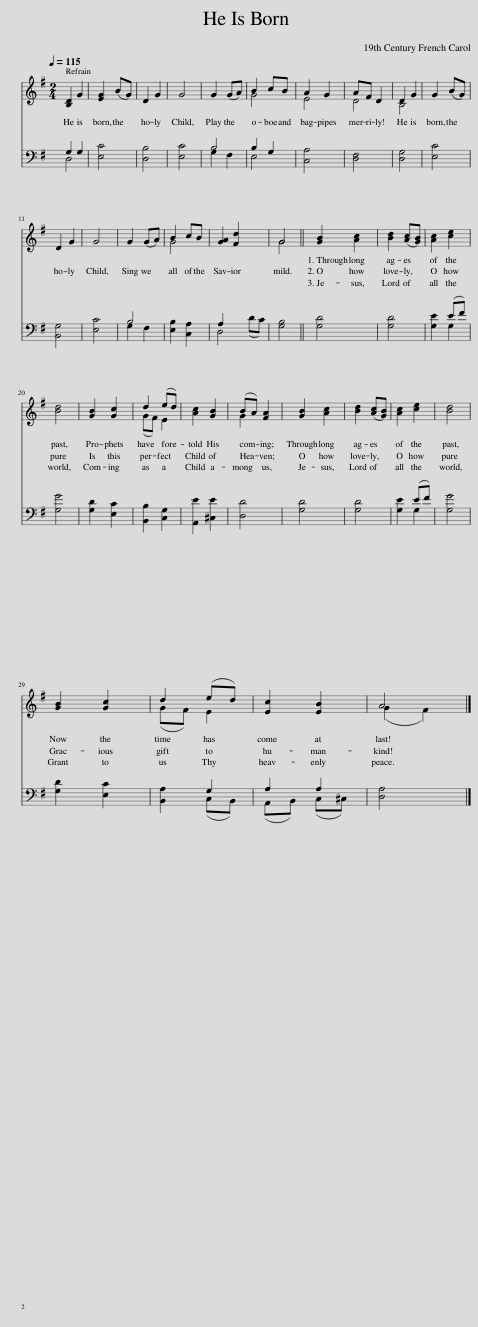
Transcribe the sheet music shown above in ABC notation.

X:1
%%score ( 1 2 ) ( 3 4 )
L:1/8
Q:1/4=115
M:2/4
I:linebreak $
K:G
V:1 treble
V:2 treble
V:3 bass
V:4 bass
V:1
 [B,D]2 G2 | [EG]2 (BG) | D2 G2 | G4 | G2 (GA) | %5
 B2 cB | A2 G2 | AF D2 | D2 G2 | G2 (BG) |$ %10
 D2 G2 | G4 | G2 (GA) | B2 cB | [GA]2 [Fd]2 x2 | %15
 G4 || [GB]2 [Ac]2 | [Bd]2 ([Ac][GB]) | [Ac]2 [ce]2 |$ [Bd]4 | %20
 [GB]2 [Gc]2 | d2 (ed) | [Ac]2 [GB]2 | (BA) [FA]2 | [GB]2 [Ac]2 | %25
 [Bd]2 ([Ac][GB]) | [Ac]2 [ce]2 | [Bd]4 |$ [GB]2 [Gc]2 | d2 (ed) | %30
 [Ec]2 [EB]2 | A4 |] %32
V:2
 x4 | x4 | x4 | x4 | x4 | %5
 G4 | E4 | D4 | B,4 | x4 |$ %10
 x4 | x4 | x4 | G4 | x6 | %15
 G4 || x4 | x4 | x4 |$ x4 | %20
 x4 | (GF) E2 | x4 | G2 x2 | x4 | %25
 x4 | x4 | x4 |$ x4 | (GF) E2 | %30
 x4 | (G2 F2) |] %32
V:3
 G,2 G,2 | [E,C]4 | [D,B,]4 | [E,C]4 | B,4 | %5
 B,2 G,2 | [C,A,]4 | [D,F,]4 | [D,G,]4 | [E,C]4 |$ %10
 [B,,G,]4 | [E,C]4 | B,4 | [E,B,]2 [C,A,]2 | A,2 x4 | %15
 [G,B,]4 || [G,D]4 | [G,D]4 | [G,E]2 (EF) |$ [G,G]4 | %20
 [G,D]2 [E,C]2 | [B,,B,]2 [C,G,]2 | [A,,E]2 [^C,E]2 | [D,D]4 | [G,D]4 | %25
 [G,D]4 | [G,E]2 (EF) | [G,G]4 |$ [G,D]2 [E,C]2 | [B,,A,]2 G,2 | %30
 A,2 A,2 | [D,A,]4 |] %32
V:4
 D,4 | x4 | x4 | x4 | G,2 F,2 | %5
 E,4 | x4 | x4 | x4 | x4 |$ %10
 x4 | x4 | G,2 F,2 | x4 | D,4 (DC) | %15
 x4 || x4 | x4 | x2 G,2 |$ x4 | %20
 x4 | x4 | x4 | x4 | x4 | %25
 x4 | x2 G,2 | x4 |$ x4 | x2 (C,B,,) | %30
 (A,,B,,) (C,^C,) | x4 |] %32
